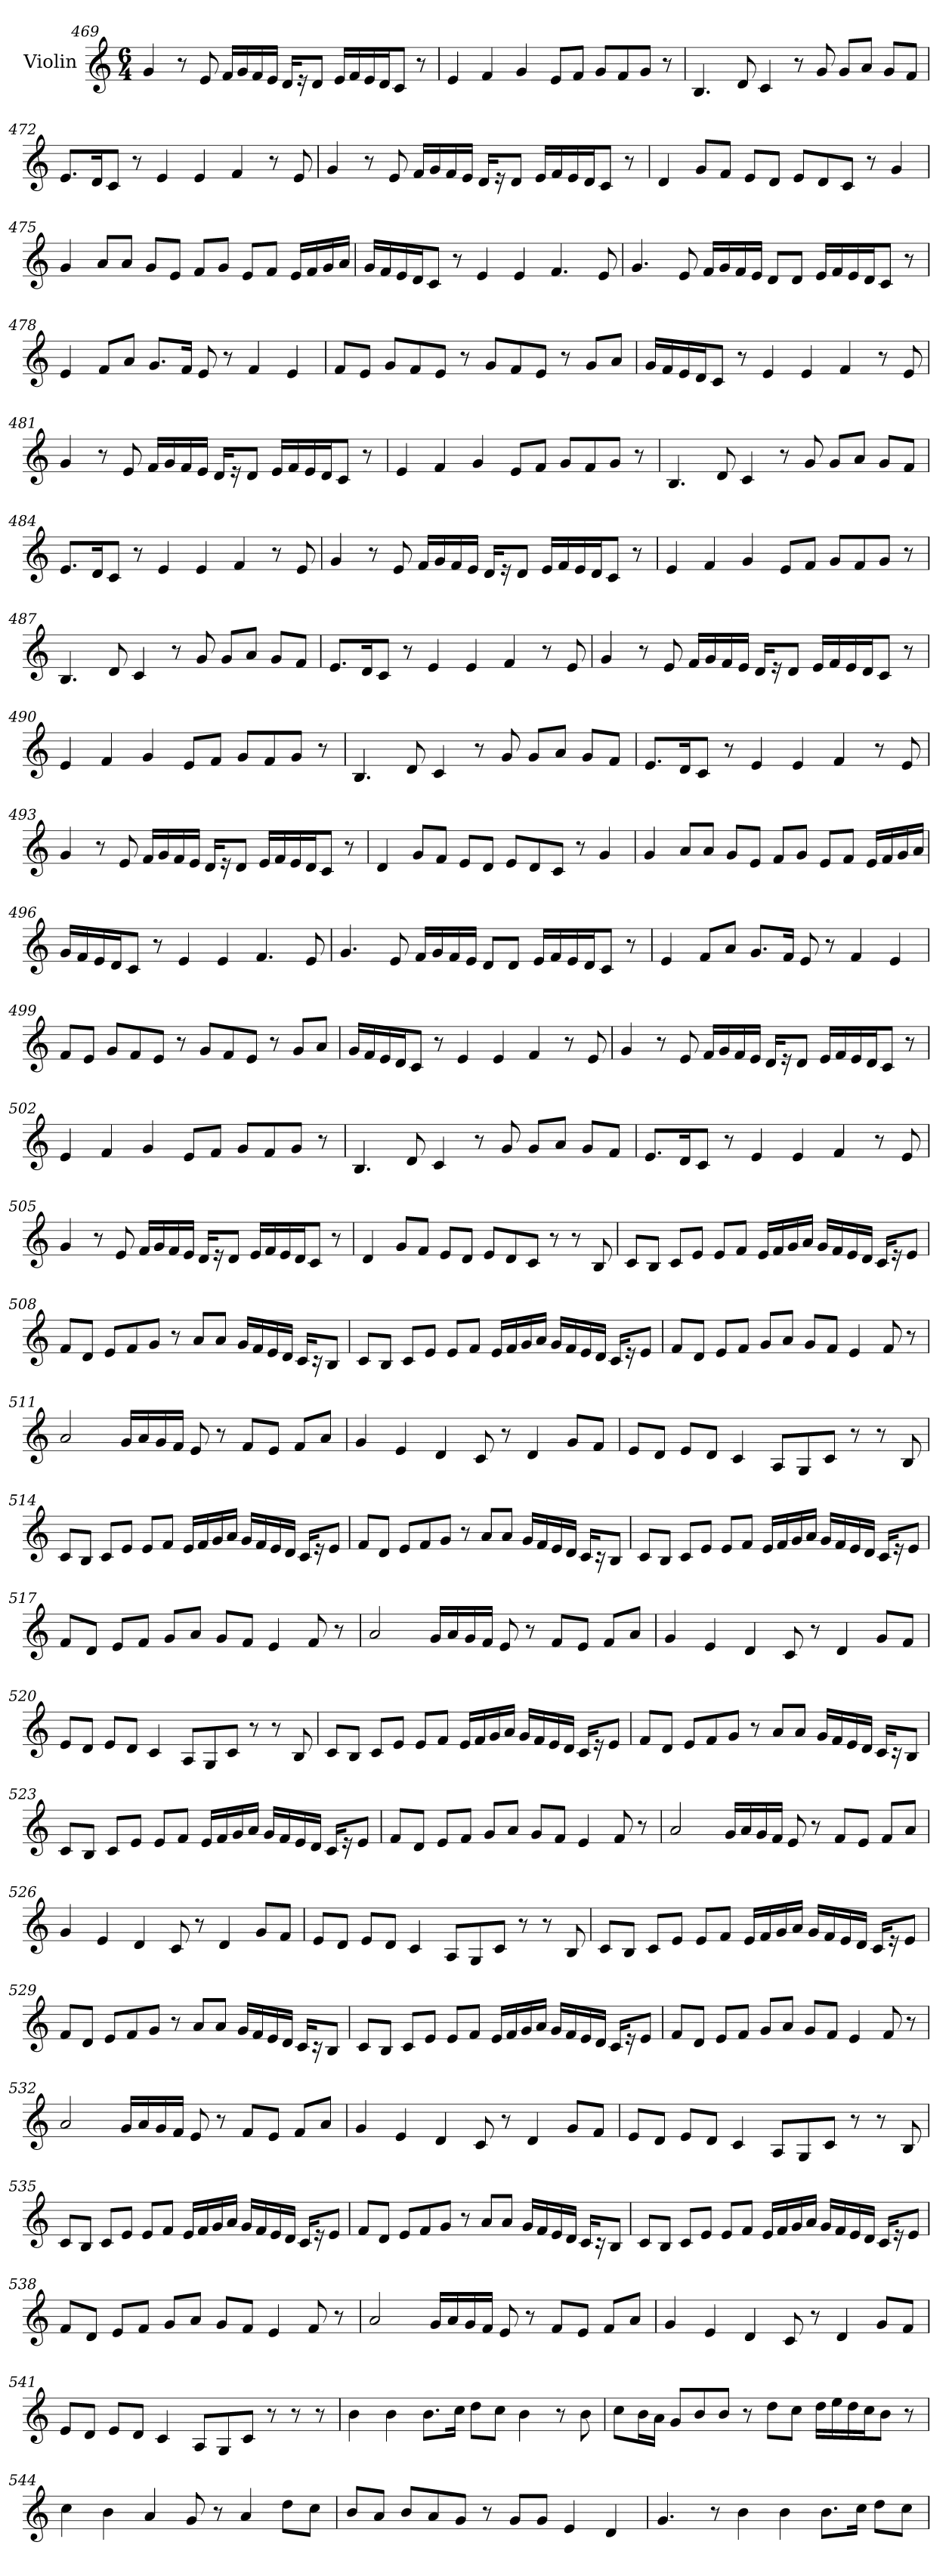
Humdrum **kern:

**kern
*part1
*staff1
*I"Violin
*clefG2
*k[]
*M6/4
=469
4g/
8r
8e/
16f/LL
16g/
16f/
16e/JJ
16d/KL
16r
8d/J
16e/LL
16f/
16e/
16d/J
8c/J
8r
=470
4e/
4f/
4g/
8e/L
8f/J
8g/L
8f/
8g/J
8r
!!LO:LB:g=z
=471
4.B/
8d/
4c/
8r
8g/
8g/L
8a/J
8g/L
8f/J
=472
8.e/L
16d/K
8c/J
8r
4e/
4e/
4f/
8r
8e/
=473
4g/
8r
8e/
16f/LL
16g/
16f/
16e/JJ
16d/KL
16r
8d/J
16e/LL
16f/
16e/
16d/J
8c/J
8r
!!LO:LB:g=z
=474
4d/
8g/L
8f/J
8e/L
8d/J
8e/L
8d/
8c/J
8r
4g/
=475
4g/
8a/L
8a/J
8g/L
8e/J
8f/L
8g/J
8e/L
8f/J
16e/LL
16f/
16g/
16a/JJ
=476
16g/LL
16f/
16e/
16d/J
8c/J
8r
4e/
4e/
4.f/
8e/
!!LO:LB:g=z
=477
4.g/
8e/
16f/LL
16g/
16f/
16e/JJ
8d/L
8d/J
16e/LL
16f/
16e/
16d/J
8c/J
8r
=478
4e/
8f/L
8a/J
8.g/L
16f/Jk
8e/
8r
4f/
4e/
=479
8f/L
8e/J
8g/L
8f/
8e/J
8r
8g/L
8f/
8e/J
8r
8g/L
8a/J
!!LO:LB:g=z
=480
16g/LL
16f/
16e/
16d/J
8c/J
8r
4e/
4e/
4f/
8r
8e/
=481
4g/
8r
8e/
16f/LL
16g/
16f/
16e/JJ
16d/KL
16r
8d/J
16e/LL
16f/
16e/
16d/J
8c/J
8r
=482
4e/
4f/
4g/
8e/L
8f/J
8g/L
8f/
8g/J
8r
!!LO:PB:g=z
=483
4.B/
8d/
4c/
8r
8g/
8g/L
8a/J
8g/L
8f/J
=484
8.e/L
16d/K
8c/J
8r
4e/
4e/
4f/
8r
8e/
=485
4g/
8r
8e/
16f/LL
16g/
16f/
16e/JJ
16d/KL
16r
8d/J
16e/LL
16f/
16e/
16d/J
8c/J
8r
!!LO:LB:g=z
=486
4e/
4f/
4g/
8e/L
8f/J
8g/L
8f/
8g/J
8r
=487
4.B/
8d/
4c/
8r
8g/
8g/L
8a/J
8g/L
8f/J
=488
8.e/L
16d/K
8c/J
8r
4e/
4e/
4f/
8r
8e/
!!LO:LB:g=z
=489
4g/
8r
8e/
16f/LL
16g/
16f/
16e/JJ
16d/KL
16r
8d/J
16e/LL
16f/
16e/
16d/J
8c/J
8r
=490
4e/
4f/
4g/
8e/L
8f/J
8g/L
8f/
8g/J
8r
=491
4.B/
8d/
4c/
8r
8g/
8g/L
8a/J
8g/L
8f/J
!!LO:LB:g=z
=492
8.e/L
16d/K
8c/J
8r
4e/
4e/
4f/
8r
8e/
=493
4g/
8r
8e/
16f/LL
16g/
16f/
16e/JJ
16d/KL
16r
8d/J
16e/LL
16f/
16e/
16d/J
8c/J
8r
=494
4d/
8g/L
8f/J
8e/L
8d/J
8e/L
8d/
8c/J
8r
4g/
!!LO:LB:g=z
=495
4g/
8a/L
8a/J
8g/L
8e/J
8f/L
8g/J
8e/L
8f/J
16e/LL
16f/
16g/
16a/JJ
=496
16g/LL
16f/
16e/
16d/J
8c/J
8r
4e/
4e/
4.f/
8e/
=497
4.g/
8e/
16f/LL
16g/
16f/
16e/JJ
8d/L
8d/J
16e/LL
16f/
16e/
16d/J
8c/J
8r
!!LO:LB:g=z
=498
4e/
8f/L
8a/J
8.g/L
16f/Jk
8e/
8r
4f/
4e/
=499
8f/L
8e/J
8g/L
8f/
8e/J
8r
8g/L
8f/
8e/J
8r
8g/L
8a/J
=500
16g/LL
16f/
16e/
16d/J
8c/J
8r
4e/
4e/
4f/
8r
8e/
!!LO:LB:g=z
=501
4g/
8r
8e/
16f/LL
16g/
16f/
16e/JJ
16d/KL
16r
8d/J
16e/LL
16f/
16e/
16d/J
8c/J
8r
=502
4e/
4f/
4g/
8e/L
8f/J
8g/L
8f/
8g/J
8r
=503
4.B/
8d/
4c/
8r
8g/
8g/L
8a/J
8g/L
8f/J
!!LO:LB:g=z
=504
8.e/L
16d/K
8c/J
8r
4e/
4e/
4f/
8r
8e/
=505
4g/
8r
8e/
16f/LL
16g/
16f/
16e/JJ
16d/KL
16r
8d/J
16e/LL
16f/
16e/
16d/J
8c/J
8r
=506
4d/
8g/L
8f/J
8e/L
8d/J
8e/L
8d/
8c/J
8r
8r
8B/
!!LO:PB:g=z
=507
8c/L
8B/J
8c/L
8e/J
8e/L
8f/J
16e/LL
16f/
16g/
16a/JJ
16g/LL
16f/
16e/
16d/JJ
16c/KL
16r
8e/J
=508
8f/L
8d/J
8e/L
8f/
8g/J
8r
8a/L
8a/J
16g/LL
16f/
16e/
16d/JJ
16c/KL
16r
8B/J
!!LO:LB:g=z
=509
8c/L
8B/J
8c/L
8e/J
8e/L
8f/J
16e/LL
16f/
16g/
16a/JJ
16g/LL
16f/
16e/
16d/JJ
16c/KL
16r
8e/J
=510
8f/L
8d/J
8e/L
8f/J
8g/L
8a/J
8g/L
8f/J
4e/
8f/
8r
=511
2a/
16g/LL
16a/
16g/
16f/JJ
8e/
8r
8f/L
8e/J
8f/L
8a/J
!!LO:LB:g=z
=512
4g/
4e/
4d/
8c/
8r
4d/
8g/L
8f/J
=513
8e/L
8d/J
8e/L
8d/J
4c/
8A/L
8G/
8c/J
8r
8r
8B/
=514
8c/L
8B/J
8c/L
8e/J
8e/L
8f/J
16e/LL
16f/
16g/
16a/JJ
16g/LL
16f/
16e/
16d/JJ
16c/KL
16r
8e/J
!!LO:LB:g=z
=515
8f/L
8d/J
8e/L
8f/
8g/J
8r
8a/L
8a/J
16g/LL
16f/
16e/
16d/JJ
16c/KL
16r
8B/J
=516
8c/L
8B/J
8c/L
8e/J
8e/L
8f/J
16e/LL
16f/
16g/
16a/JJ
16g/LL
16f/
16e/
16d/JJ
16c/KL
16r
8e/J
!!LO:LB:g=z
=517
8f/L
8d/J
8e/L
8f/J
8g/L
8a/J
8g/L
8f/J
4e/
8f/
8r
=518
2a/
16g/LL
16a/
16g/
16f/JJ
8e/
8r
8f/L
8e/J
8f/L
8a/J
=519
4g/
4e/
4d/
8c/
8r
4d/
8g/L
8f/J
!!LO:LB:g=z
=520
8e/L
8d/J
8e/L
8d/J
4c/
8A/L
8G/
8c/J
8r
8r
8B/
=521
8c/L
8B/J
8c/L
8e/J
8e/L
8f/J
16e/LL
16f/
16g/
16a/JJ
16g/LL
16f/
16e/
16d/JJ
16c/KL
16r
8e/J
!!LO:LB:g=z
=522
8f/L
8d/J
8e/L
8f/
8g/J
8r
8a/L
8a/J
16g/LL
16f/
16e/
16d/JJ
16c/KL
16r
8B/J
=523
8c/L
8B/J
8c/L
8e/J
8e/L
8f/J
16e/LL
16f/
16g/
16a/JJ
16g/LL
16f/
16e/
16d/JJ
16c/KL
16r
8e/J
!!LO:LB:g=z
=524
8f/L
8d/J
8e/L
8f/J
8g/L
8a/J
8g/L
8f/J
4e/
8f/
8r
=525
2a/
16g/LL
16a/
16g/
16f/JJ
8e/
8r
8f/L
8e/J
8f/L
8a/J
=526
4g/
4e/
4d/
8c/
8r
4d/
8g/L
8f/J
!!LO:PB:g=z
=527
8e/L
8d/J
8e/L
8d/J
4c/
8A/L
8G/
8c/J
8r
8r
8B/
=528
8c/L
8B/J
8c/L
8e/J
8e/L
8f/J
16e/LL
16f/
16g/
16a/JJ
16g/LL
16f/
16e/
16d/JJ
16c/KL
16r
8e/J
!!LO:LB:g=z
=529
8f/L
8d/J
8e/L
8f/
8g/J
8r
8a/L
8a/J
16g/LL
16f/
16e/
16d/JJ
16c/KL
16r
8B/J
=530
8c/L
8B/J
8c/L
8e/J
8e/L
8f/J
16e/LL
16f/
16g/
16a/JJ
16g/LL
16f/
16e/
16d/JJ
16c/KL
16r
8e/J
!!LO:LB:g=z
=531
8f/L
8d/J
8e/L
8f/J
8g/L
8a/J
8g/L
8f/J
4e/
8f/
8r
=532
2a/
16g/LL
16a/
16g/
16f/JJ
8e/
8r
8f/L
8e/J
8f/L
8a/J
=533
4g/
4e/
4d/
8c/
8r
4d/
8g/L
8f/J
!!LO:LB:g=z
=534
8e/L
8d/J
8e/L
8d/J
4c/
8A/L
8G/
8c/J
8r
8r
8B/
=535
8c/L
8B/J
8c/L
8e/J
8e/L
8f/J
16e/LL
16f/
16g/
16a/JJ
16g/LL
16f/
16e/
16d/JJ
16c/KL
16r
8e/J
!!LO:LB:g=z
=536
8f/L
8d/J
8e/L
8f/
8g/J
8r
8a/L
8a/J
16g/LL
16f/
16e/
16d/JJ
16c/KL
16r
8B/J
=537
8c/L
8B/J
8c/L
8e/J
8e/L
8f/J
16e/LL
16f/
16g/
16a/JJ
16g/LL
16f/
16e/
16d/JJ
16c/KL
16r
8e/J
!!LO:LB:g=z
=538
8f/L
8d/J
8e/L
8f/J
8g/L
8a/J
8g/L
8f/J
4e/
8f/
8r
=539
2a/
16g/LL
16a/
16g/
16f/JJ
8e/
8r
8f/L
8e/J
8f/L
8a/J
=540
4g/
4e/
4d/
8c/
8r
4d/
8g/L
8f/J
!!LO:LB:g=z
=541
8e/L
8d/J
8e/L
8d/J
4c/
8A/L
8G/
8c/J
8r
8r
8r
=542
4b\
4b\
8.b\L
16cc\Jk
8dd\L
8cc\J
4b\
8r
8b\
=543
8cc\L
16b\L
16a\JJ
8g/L
8b/
8b/J
8r
8dd\L
8cc\J
16dd\LL
16ee\
16dd\
16cc\J
8b\J
8r
!!LO:LB:g=z
=544
4cc\
4b\
4a/
8g/
8r
4a/
8dd\L
8cc\J
=545
8b/L
8a/J
8b/L
8a/
8g/J
8r
8g/L
8g/J
4e/
4d/
=546
4.g/
8r
4b\
4b\
8.b\L
16cc\Jk
8dd\L
8cc\J
=
*-
